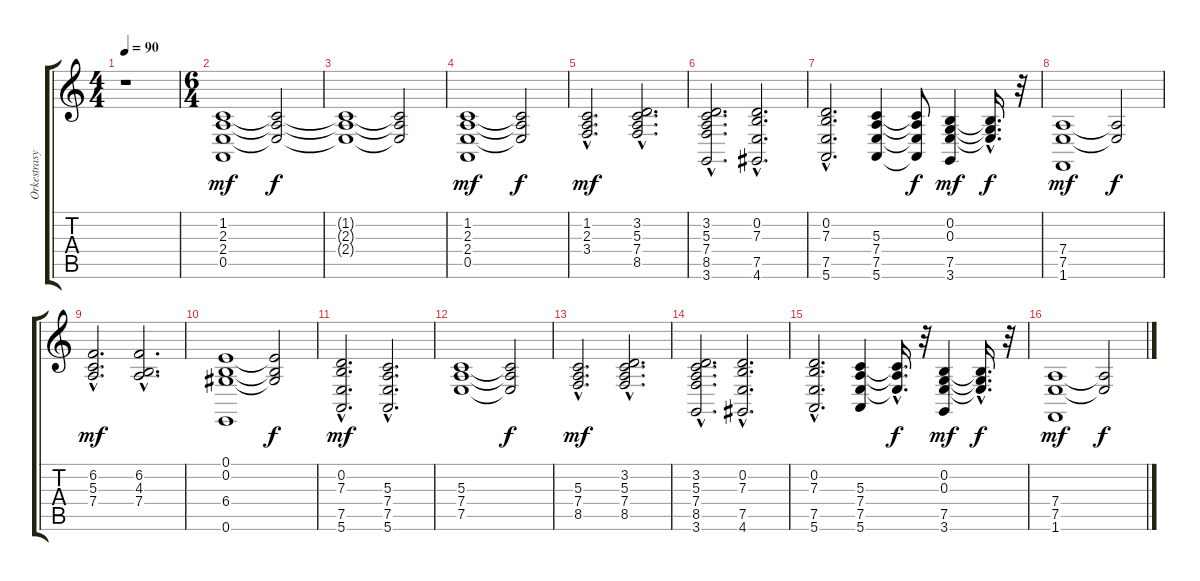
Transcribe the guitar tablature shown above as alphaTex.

\track ("Orkestrasyon 1" "Orkestrasy") {instrument synthstrings1}
\staff {score tabs}
\tuning (E4 B3 G3 D3 A2 E2) {hide}
\ts (4 4)
\tempo 90
\clef g2
\ks c
r.1{dy mf instrument synthstrings1} |
\ts (6 4)
(1.2 2.3 2.4 0.5).1 (1.2{t} 2.3{t} 2.4{t}).2{dy f} |
(1.2{t} 2.3{t} 2.4{t}).1 (1.2{t} 2.3{t} 2.4{t}).2 |
(1.2 2.3 2.4 0.5).1{dy mf} (1.2{t} 2.3{t} 2.4{t}).2{dy f} |
(1.2{hac} 2.3{hac} 3.4{hac}).2{d dy mf} (3.2{hac} 5.3{hac} 7.4{hac} 8.5{hac}).2{d} |
(3.2{hac} 5.3{hac} 7.4{hac} 8.5{hac} 3.6{hac}).2{d} (0.2{hac} 7.3{hac} 7.5{hac} 4.6{hac}).2{d} |
(0.2{hac} 7.3{hac} 7.5{hac} 5.6{hac}).2{d} (5.3 7.4 7.5 5.6).4 (5.3{t} 7.4{t} 7.5{t} 5.6{t}).8{dy f} (0.2 0.3 7.5 3.6).4{dy mf} (0.2{hac t} 0.3{hac t} 7.5{hac t}).16{d dy f} r.32 |
(7.4 7.5 1.6).1{dy mf} (7.4{t} 7.5{t}).2{dy f} |
(6.2{hac} 5.3{hac} 7.4{hac}).2{d dy mf} (6.2{hac} 4.3{hac} 7.4{hac}).2{d} |
(0.1 0.2 6.4 0.6).1 (0.1{t} 0.2{t} 6.4{t}).2{dy f} |
(0.2{hac} 7.3{hac} 7.5{hac} 5.6{hac}).2{d dy mf} (5.3{hac} 7.4{hac} 7.5{hac} 5.6{hac}).2{d} |
(5.3 7.4 7.5).1 (5.3{t} 7.4{t} 7.5{t}).2{dy f} |
(5.3{hac} 7.4{hac} 8.5{hac}).2{d dy mf} (3.2{hac} 5.3{hac} 7.4{hac} 8.5{hac}).2{d} |
(3.2{hac} 5.3{hac} 7.4{hac} 8.5{hac} 3.6{hac}).2{d} (0.2{hac} 7.3{hac} 7.5{hac} 4.6{hac}).2{d} |
(0.2{hac} 7.3{hac} 7.5{hac} 5.6{hac}).2{d} (5.3 7.4 7.5 5.6).4 (5.3{hac t} 7.4{hac t} 7.5{hac t}).16{d dy f} r.32 (0.2 0.3 7.5 3.6).4{dy mf} (0.2{hac t} 0.3{hac t} 7.5{hac t}).16{d dy f} r.32 |
(7.4 7.5 1.6).1{dy mf} (7.4{t} 7.5{t}).2{dy f}
